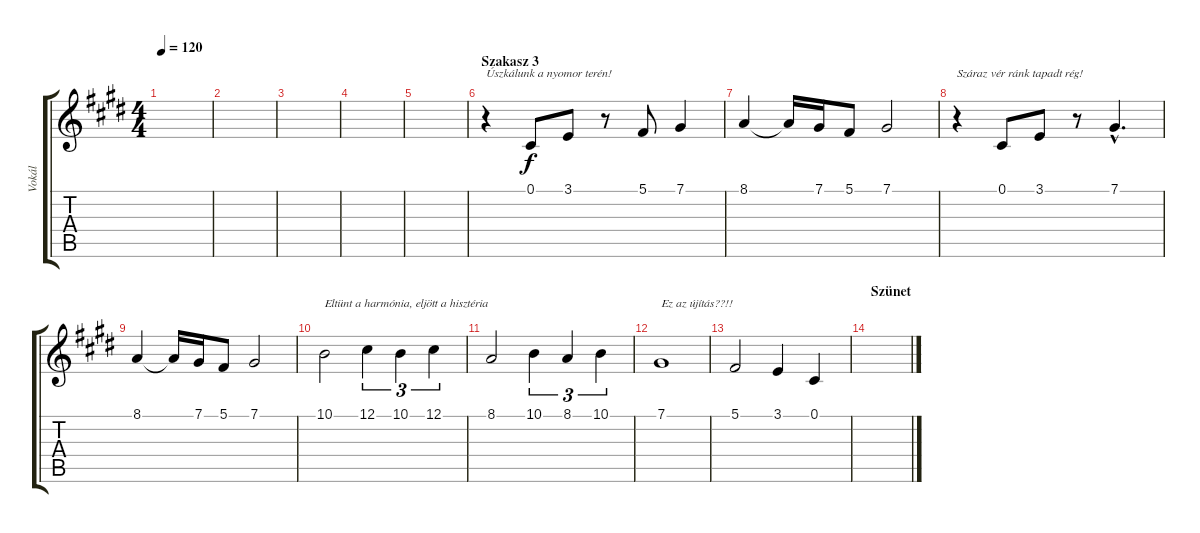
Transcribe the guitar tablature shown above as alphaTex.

\track ("Vokál" "Vokál") {instrument violin}
\staff {score tabs}
\tuning (Db4 Ab3 E3 B2 Gb2 Db2) {hide}
\ts (4 4)
\tempo 120
\clef g2
\ks c#minor
|
|
|
|
|
\section ("" "Szakasz 3")
r.4{txt "Úszkálunk a nyomor terén!"} 0.1.8 3.1.8 r.8 5.1.8 7.1.4 |
8.1.4 8.1{t}.16 7.1.16 5.1.8 7.1.2 |
r.4{txt "Száraz vér ránk tapadt rég!"} 0.1.8 3.1.8 r.8 7.1{hac}.4{d} |
8.1.4 8.1{t}.16 7.1.16 5.1.8 7.1.2 |
10.1.2{txt "Eltünt a harmónia, eljött a hisztéria"} 12.1.4{tu (3 2)} 10.1.4{tu (3 2)} 12.1.4{tu (3 2)} |
8.1.2 10.1.4{tu (3 2)} 8.1.4{tu (3 2)} 10.1.4{tu (3 2)} |
7.1.1{txt "Ez az újítás??!!"} |
5.1.2 3.1.4 0.1.4 |
\section ("" "Szünet")
